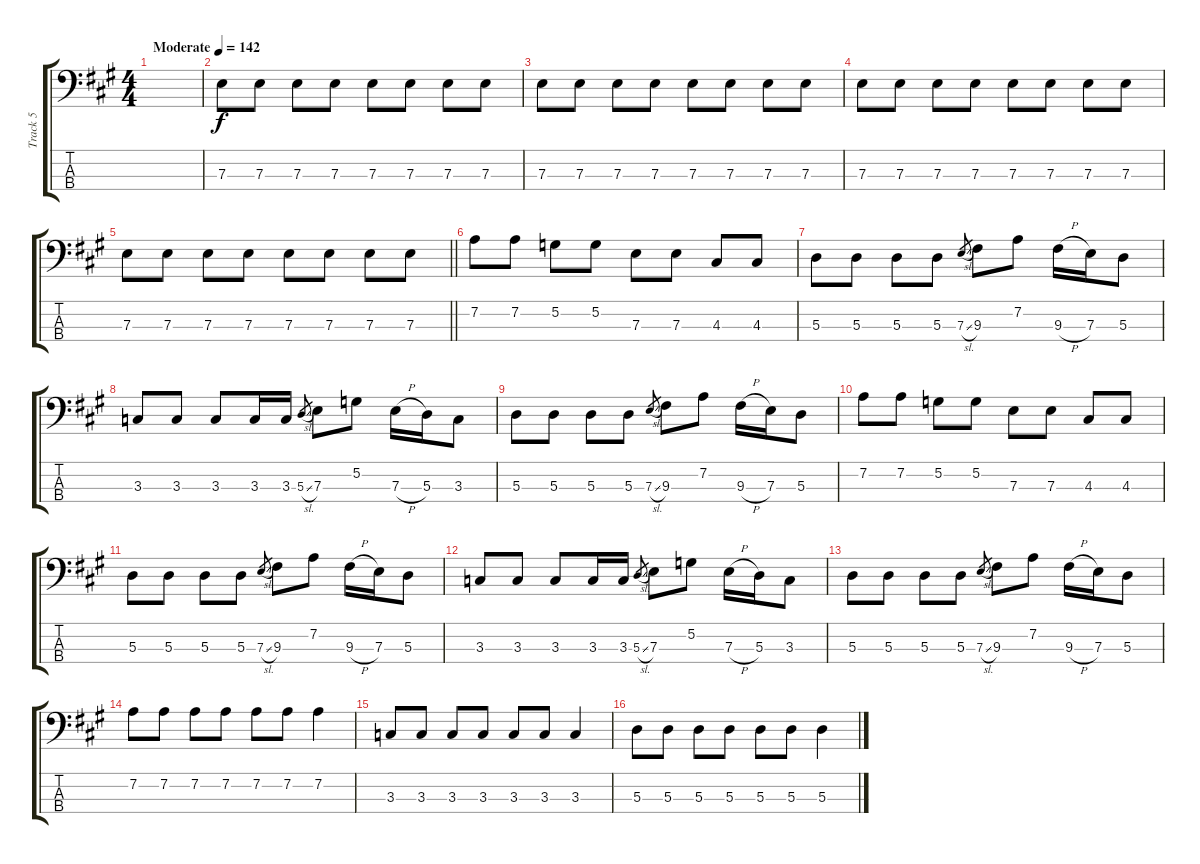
\track ("Track 5" "Track 5") {instrument electricbassfinger}
\staff {score tabs}
\tuning (G2 D2 A1 E1) {hide}
\ts (4 4)
\tempo (142 "Moderate")
\clef f4
\ks a
|
7.3.8 7.3.8 7.3.8 7.3.8 7.3.8 7.3.8 7.3.8 7.3.8 |
7.3.8 7.3.8 7.3.8 7.3.8 7.3.8 7.3.8 7.3.8 7.3.8 |
7.3.8 7.3.8 7.3.8 7.3.8 7.3.8 7.3.8 7.3.8 7.3.8 |
\barLineRight lightlight
7.3.8 7.3.8 7.3.8 7.3.8 7.3.8 7.3.8 7.3.8 7.3.8 |
7.2.8 7.2.8 5.2.8 5.2.8 7.3.8 7.3.8 4.3.8 4.3.8 |
5.3.8 5.3.8 5.3.8 5.3.8 7.3{sl}.8{gr} 9.3.8 7.2.8 9.3{h}.16 7.3.16 5.3.8 |
3.3.8 3.3.8 3.3.8 3.3.16 3.3.16 5.3{sl}.8{gr} 7.3.8 5.2.8 7.3{h}.16 5.3.16 3.3.8 |
5.3.8 5.3.8 5.3.8 5.3.8 7.3{sl}.8{gr} 9.3.8 7.2.8 9.3{h}.16 7.3.16 5.3.8 |
7.2.8 7.2.8 5.2.8 5.2.8 7.3.8 7.3.8 4.3.8 4.3.8 |
5.3.8 5.3.8 5.3.8 5.3.8 7.3{sl}.8{gr} 9.3.8 7.2.8 9.3{h}.16 7.3.16 5.3.8 |
3.3.8 3.3.8 3.3.8 3.3.16 3.3.16 5.3{sl}.8{gr} 7.3.8 5.2.8 7.3{h}.16 5.3.16 3.3.8 |
5.3.8 5.3.8 5.3.8 5.3.8 7.3{sl}.8{gr} 9.3.8 7.2.8 9.3{h}.16 7.3.16 5.3.8 |
7.2.8 7.2.8 7.2.8 7.2.8 7.2.8 7.2.8 7.2.4 |
3.3.8 3.3.8 3.3.8 3.3.8 3.3.8 3.3.8 3.3.4 |
5.3.8 5.3.8 5.3.8 5.3.8 5.3.8 5.3.8 5.3.4
